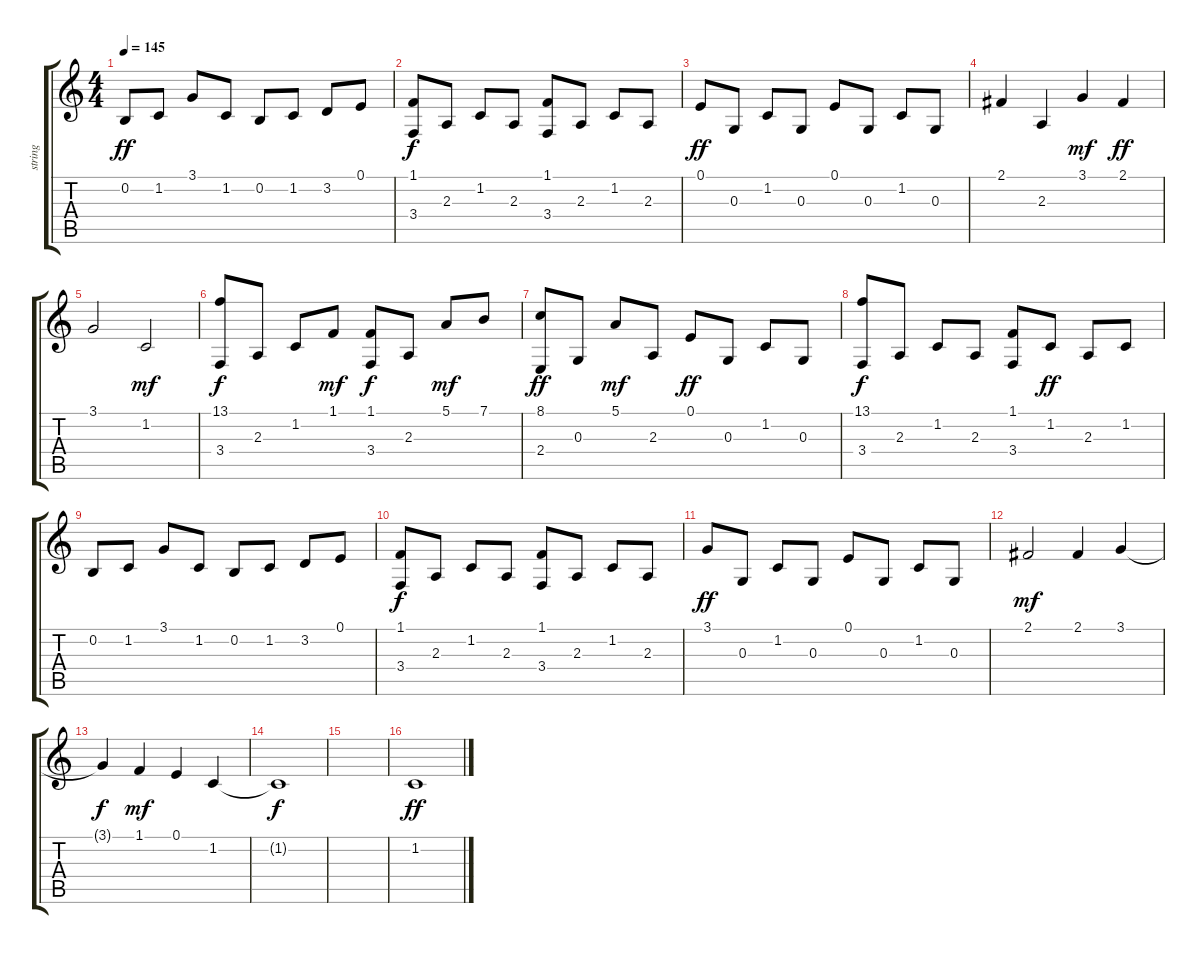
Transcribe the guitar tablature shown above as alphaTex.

\track ("string" "string") {instrument stringensemble1}
\staff {score tabs}
\tuning (E4 B3 G3 D3 A2 E2) {hide}
\ts (4 4)
\tempo 145
\clef g2
\ks c
0.2.8{dy ff} 1.2.8 3.1.8 1.2.8 0.2.8 1.2.8 3.2.8 0.1.8 |
(1.1 3.4).8{dy f} 2.3.8 1.2.8 2.3.8 (1.1 3.4).8 2.3.8 1.2.8 2.3.8 |
0.1.8{dy ff} 0.3.8 1.2.8 0.3.8 0.1.8 0.3.8 1.2.8 0.3.8 |
2.1.4 2.3.4 3.1.4{dy mf} 2.1.4{dy ff} |
3.1.2 1.2.2{dy mf} |
(13.1 3.4).8{dy f} 2.3.8 1.2.8 1.1.8{dy mf} (1.1 3.4).8{dy f} 2.3.8 5.1.8{dy mf} 7.1.8 |
(8.1 2.4).8{dy ff} 0.3.8 5.1.8{dy mf} 2.3.8 0.1.8{dy ff} 0.3.8 1.2.8 0.3.8 |
(13.1 3.4).8{dy f} 2.3.8 1.2.8 2.3.8 (1.1 3.4).8 1.2.8{dy ff} 2.3.8 1.2.8 |
0.2.8 1.2.8 3.1.8 1.2.8 0.2.8 1.2.8 3.2.8 0.1.8 |
(1.1 3.4).8{dy f} 2.3.8 1.2.8 2.3.8 (1.1 3.4).8 2.3.8 1.2.8 2.3.8 |
3.1.8{dy ff} 0.3.8 1.2.8 0.3.8 0.1.8 0.3.8 1.2.8 0.3.8 |
2.1.2{dy mf} 2.1.4 3.1.4 |
3.1{t}.4{dy f} 1.1.4{dy mf} 0.1.4 1.2.4 |
1.2{t}.1{dy f} |
|
1.2.1{dy ff}
